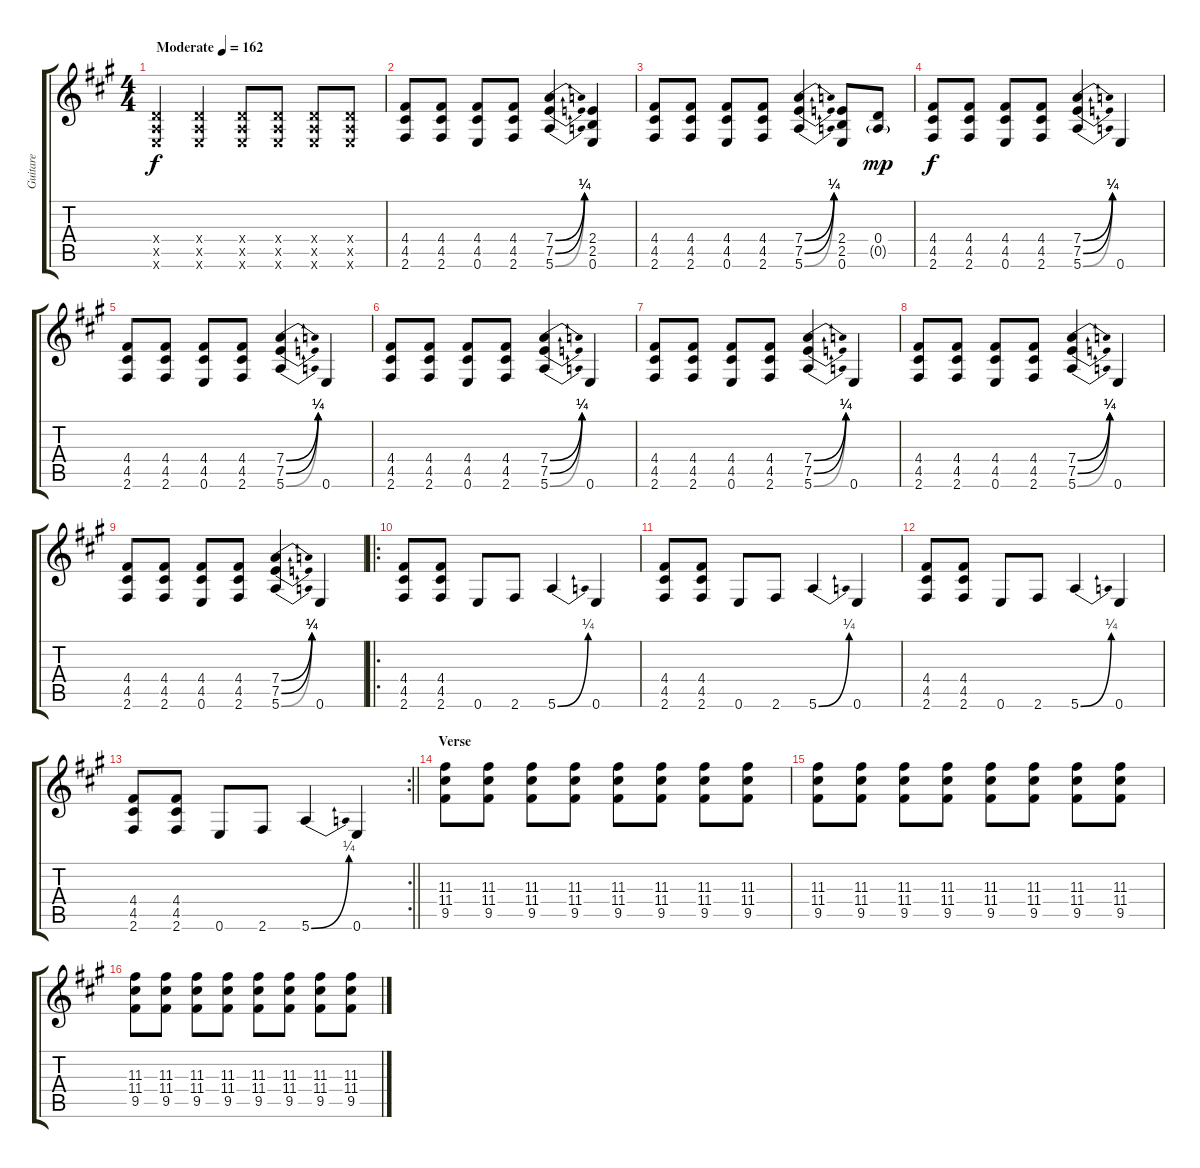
\track ("Guitare" "Guitare") {instrument overdrivenguitar}
\staff {score tabs}
\tuning (E4 B3 G3 D3 A2 E2) {hide}
\ts (4 4)
\tempo (162 "Moderate")
\clef g2
\ks a
(0.4{x} 0.5{x} 0.6{x}).4{dy f instrument overdrivenguitar} (0.4{x} 0.5{x} 0.6{x}).4 (0.4{x} 0.5{x} 0.6{x}).8 (0.4{x} 0.5{x} 0.6{x}).8 (0.4{x} 0.5{x} 0.6{x}).8 (0.4{x} 0.5{x} 0.6{x}).8 |
(4.4 4.5 2.6).8 (4.4 4.5 2.6).8 (4.4 4.5 0.6).8 (4.4 4.5 2.6).8 (7.4{be (bend 0 0 60 1)} 7.5{be (bend 0 0 60 1)} 5.6{be (bend 0 0 60 1)}).4 (2.4 2.5 0.6).4 |
(4.4 4.5 2.6).8 (4.4 4.5 2.6).8 (4.4 4.5 0.6).8 (4.4 4.5 2.6).8 (7.4{be (bend 0 0 60 1)} 7.5{be (bend 0 0 60 1)} 5.6{be (bend 0 0 60 1)}).4 (2.4 2.5 0.6).8 (0.4 0.5{g}).8{dy mp} |
(4.4 4.5 2.6).8{dy f} (4.4 4.5 2.6).8 (4.4 4.5 0.6).8 (4.4 4.5 2.6).8 (7.4{be (bend 0 0 60 1)} 7.5{be (bend 0 0 60 1)} 5.6{be (bend 0 0 60 1)}).4 0.6.4 |
(4.4 4.5 2.6).8 (4.4 4.5 2.6).8 (4.4 4.5 0.6).8 (4.4 4.5 2.6).8 (7.4{be (bend 0 0 60 1)} 7.5{be (bend 0 0 60 1)} 5.6{be (bend 0 0 60 1)}).4 0.6.4 |
(4.4 4.5 2.6).8 (4.4 4.5 2.6).8 (4.4 4.5 0.6).8 (4.4 4.5 2.6).8 (7.4{be (bend 0 0 60 1)} 7.5{be (bend 0 0 60 1)} 5.6{be (bend 0 0 60 1)}).4 0.6.4 |
(4.4 4.5 2.6).8 (4.4 4.5 2.6).8 (4.4 4.5 0.6).8 (4.4 4.5 2.6).8 (7.4{be (bend 0 0 60 1)} 7.5{be (bend 0 0 60 1)} 5.6{be (bend 0 0 60 1)}).4 0.6.4 |
(4.4 4.5 2.6).8 (4.4 4.5 2.6).8 (4.4 4.5 0.6).8 (4.4 4.5 2.6).8 (7.4{be (bend 0 0 60 1)} 7.5{be (bend 0 0 60 1)} 5.6{be (bend 0 0 60 1)}).4 0.6.4 |
(4.4 4.5 2.6).8 (4.4 4.5 2.6).8 (4.4 4.5 0.6).8 (4.4 4.5 2.6).8 (7.4{be (bend 0 0 60 1)} 7.5{be (bend 0 0 60 1)} 5.6{be (bend 0 0 60 1)}).4 0.6.4 |
\ro
(4.4 4.5 2.6).8 (4.4 4.5 2.6).8 0.6.8 2.6.8 5.6{be (bend 0 0 60 1)}.4 0.6.4 |
(4.4 4.5 2.6).8 (4.4 4.5 2.6).8 0.6.8 2.6.8 5.6{be (bend 0 0 60 1)}.4 0.6.4 |
(4.4 4.5 2.6).8 (4.4 4.5 2.6).8 0.6.8 2.6.8 5.6{be (bend 0 0 60 1)}.4 0.6.4 |
\rc 2
\barLineRight lightlight
(4.4 4.5 2.6).8 (4.4 4.5 2.6).8 0.6.8 2.6.8 5.6{be (bend 0 0 60 1)}.4 0.6.4 |
\section ("" "Verse")
(11.3 11.4 9.5).8 (11.3 11.4 9.5).8 (11.3 11.4 9.5).8 (11.3 11.4 9.5).8 (11.3 11.4 9.5).8 (11.3 11.4 9.5).8 (11.3 11.4 9.5).8 (11.3 11.4 9.5).8 |
(11.3 11.4 9.5).8 (11.3 11.4 9.5).8 (11.3 11.4 9.5).8 (11.3 11.4 9.5).8 (11.3 11.4 9.5).8 (11.3 11.4 9.5).8 (11.3 11.4 9.5).8 (11.3 11.4 9.5).8 |
(11.3 11.4 9.5).8 (11.3 11.4 9.5).8 (11.3 11.4 9.5).8 (11.3 11.4 9.5).8 (11.3 11.4 9.5).8 (11.3 11.4 9.5).8 (11.3 11.4 9.5).8 (11.3 11.4 9.5).8
